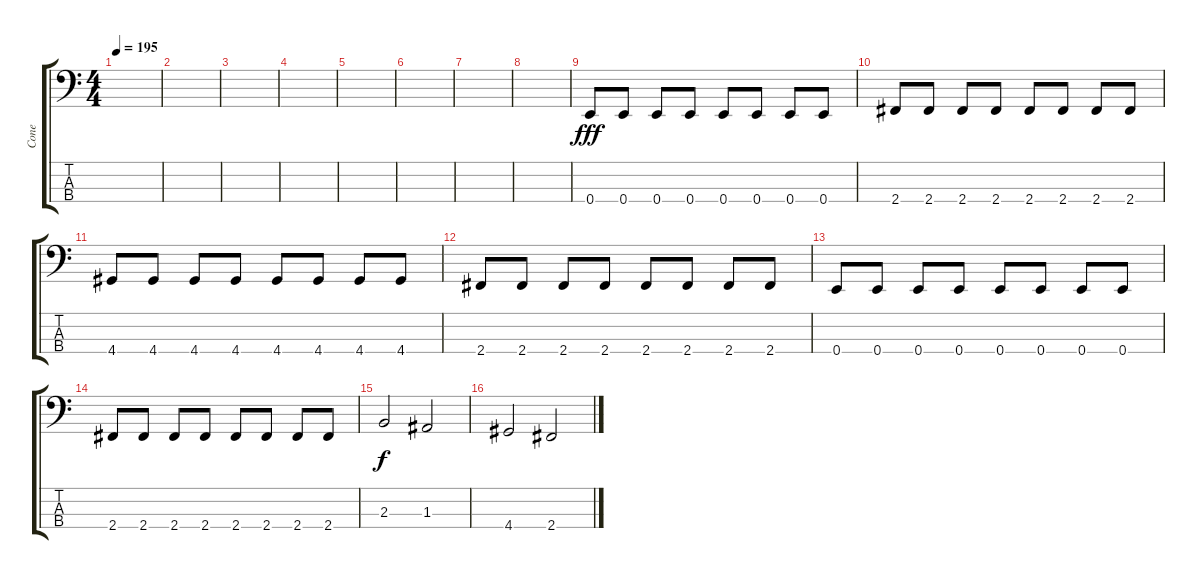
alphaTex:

\track ("Cone" "Cone") {instrument electricbasspick}
\staff {score tabs}
\tuning (G2 D2 A1 E1) {hide}
\ts (4 4)
\tempo 195
\clef f4
\ks c
|
|
|
|
|
|
|
|
0.4.8{dy fff} 0.4.8 0.4.8 0.4.8 0.4.8 0.4.8 0.4.8 0.4.8 |
2.4.8 2.4.8 2.4.8 2.4.8 2.4.8 2.4.8 2.4.8 2.4.8 |
4.4.8 4.4.8 4.4.8 4.4.8 4.4.8 4.4.8 4.4.8 4.4.8 |
2.4.8 2.4.8 2.4.8 2.4.8 2.4.8 2.4.8 2.4.8 2.4.8 |
0.4.8 0.4.8 0.4.8 0.4.8 0.4.8 0.4.8 0.4.8 0.4.8 |
2.4.8 2.4.8 2.4.8 2.4.8 2.4.8 2.4.8 2.4.8 2.4.8 |
2.3.2{dy f} 1.3.2 |
4.4.2 2.4.2
